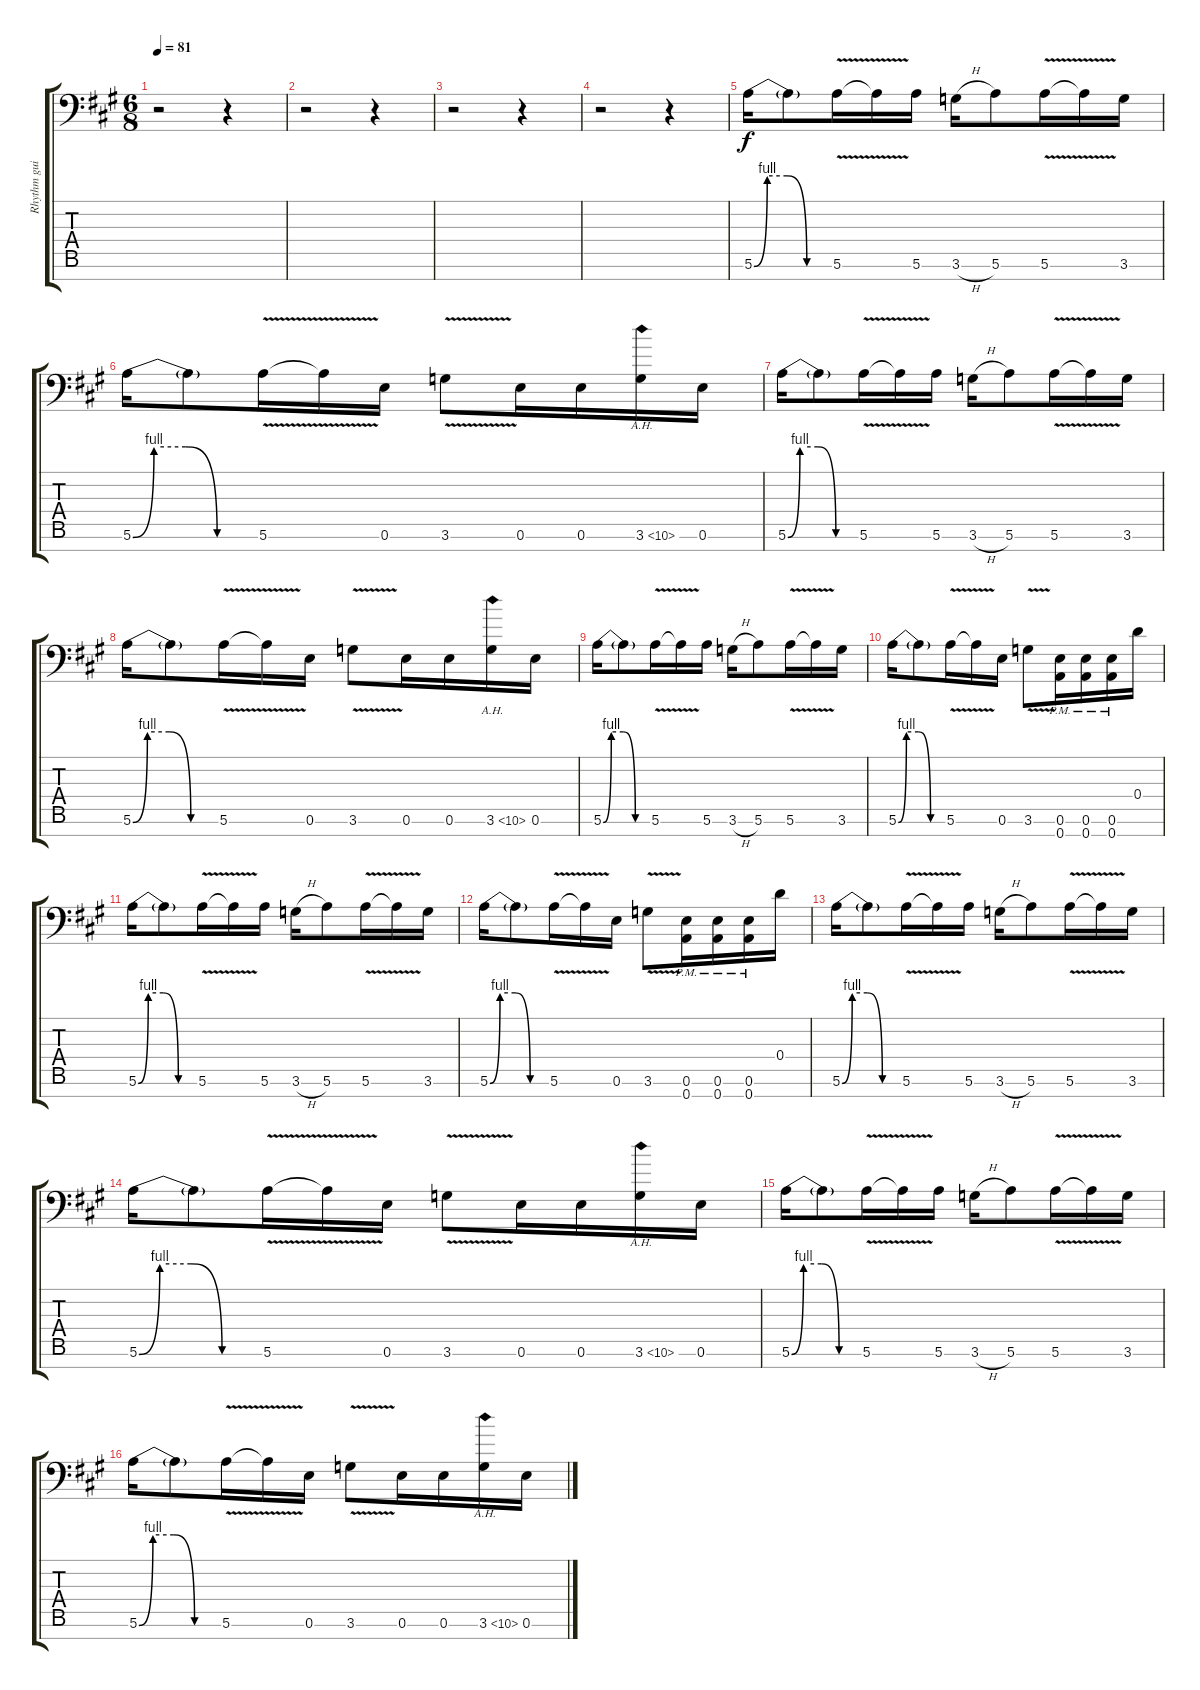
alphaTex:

\track ("Rhythm guitar" "Rhythm gui") {instrument overdrivenguitar}
\staff {score tabs}
\tuning (E4 B3 G3 D3 A2 E2 A1) {hide}
\ts (6 8)
\tempo 81
\clef f4
\ks a
r.2{dy f instrument overdrivenguitar} r.4 |
r.2 r.4 |
r.2 r.4 |
r.2 r.4 |
5.6{be (custom 0 0 10 4 25 4 40 0 60 0)}.16 5.6{t}.8 5.6{v}.16 5.6{v t}.16 5.6.16 3.6{h}.16 5.6.8 5.6{v}.16 5.6{v t}.16 3.6.16 |
5.6{be (custom 0 0 10 4 25 4 40 0 60 0)}.16 5.6{t}.8 5.6{v}.16 5.6{v t}.16 0.6.16 3.6{v}.8 0.6.16 0.6.16 3.6{ah 7}.16 0.6.16 |
5.6{be (custom 0 0 10 4 25 4 40 0 60 0)}.16 5.6{t}.8 5.6{v}.16 5.6{v t}.16 5.6.16 3.6{h}.16 5.6.8 5.6{v}.16 5.6{v t}.16 3.6.16 |
5.6{be (custom 0 0 10 4 25 4 40 0 60 0)}.16 5.6{t}.8 5.6{v}.16 5.6{v t}.16 0.6.16 3.6{v}.8 0.6.16 0.6.16 3.6{ah 7}.16 0.6.16 |
5.6{be (custom 0 0 10 4 25 4 40 0 60 0)}.16 5.6{t}.8 5.6{v}.16 5.6{v t}.16 5.6.16 3.6{h}.16 5.6.8 5.6{v}.16 5.6{v t}.16 3.6.16 |
5.6{be (custom 0 0 10 4 25 4 40 0 60 0)}.16 5.6{t}.8 5.6{v}.16 5.6{v t}.16 0.6.16 3.6{v}.8 (0.6{pm} 0.7{pm}).16 (0.6{pm} 0.7{pm}).16 (0.6{pm} 0.7{pm}).16 0.4.16 |
5.6{be (custom 0 0 10 4 25 4 40 0 60 0)}.16 5.6{t}.8 5.6{v}.16 5.6{v t}.16 5.6.16 3.6{h}.16 5.6.8 5.6{v}.16 5.6{v t}.16 3.6.16 |
5.6{be (custom 0 0 10 4 25 4 40 0 60 0)}.16 5.6{t}.8 5.6{v}.16 5.6{v t}.16 0.6.16 3.6{v}.8 (0.6{pm} 0.7{pm}).16 (0.6{pm} 0.7{pm}).16 (0.6{pm} 0.7{pm}).16 0.4.16 |
5.6{be (custom 0 0 10 4 25 4 40 0 60 0)}.16 5.6{t}.8 5.6{v}.16 5.6{v t}.16 5.6.16 3.6{h}.16 5.6.8 5.6{v}.16 5.6{v t}.16 3.6.16 |
5.6{be (custom 0 0 10 4 25 4 40 0 60 0)}.16 5.6{t}.8 5.6{v}.16 5.6{v t}.16 0.6.16 3.6{v}.8 0.6.16 0.6.16 3.6{ah 7}.16 0.6.16 |
5.6{be (custom 0 0 10 4 25 4 40 0 60 0)}.16 5.6{t}.8 5.6{v}.16 5.6{v t}.16 5.6.16 3.6{h}.16 5.6.8 5.6{v}.16 5.6{v t}.16 3.6.16 |
5.6{be (custom 0 0 10 4 25 4 40 0 60 0)}.16 5.6{t}.8 5.6{v}.16 5.6{v t}.16 0.6.16 3.6{v}.8 0.6.16 0.6.16 3.6{ah 7}.16 0.6.16
